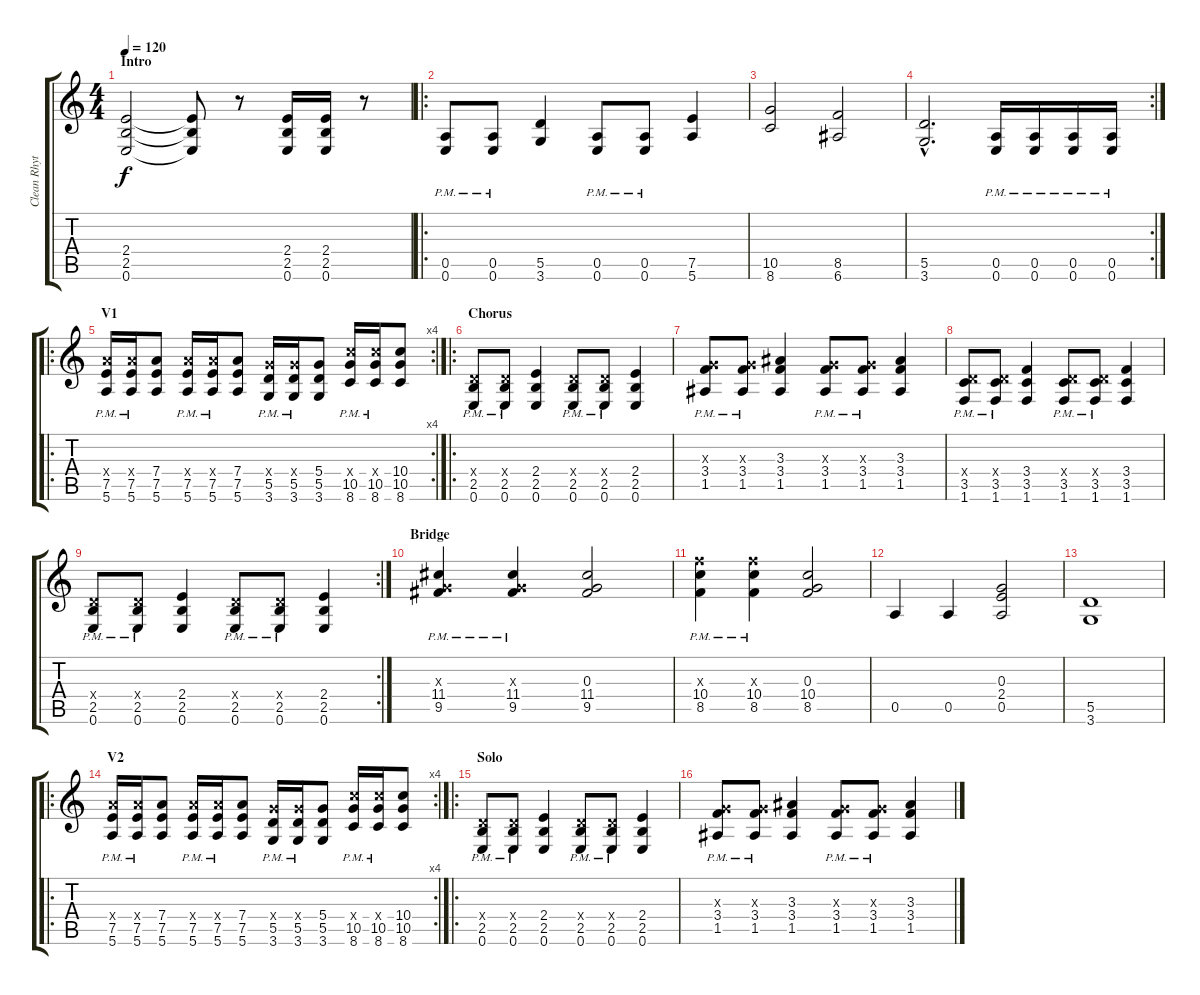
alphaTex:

\track ("Clean Rhythm Guitar (12-string)" "Clean Rhyt") {instrument electricguitarclean}
\staff {score tabs}
\tuning (E4 B3 G3 D3 A2 E2) {hide}
\ts (4 4)
\section ("" "Intro")
\tempo 120
\clef g2
\ks c
(2.4 2.5 0.6).2{dy f instrument electricguitarclean} (2.4{t} 2.5{t} 0.6{t}).8 r.8 (2.4 2.5 0.6).16 (2.4 2.5 0.6).16 r.8 |
\ro
(0.5{pm} 0.6{pm}).8 (0.5{pm} 0.6{pm}).8 (5.5 3.6).4 (0.5{pm} 0.6{pm}).8 (0.5{pm} 0.6{pm}).8 (7.5 5.6).4 |
(10.5 8.6).2 (8.5 6.6).2 |
\rc 2
(5.5{hac} 3.6{hac}).2{d} (0.5{pm} 0.6{pm}).16 (0.5{pm} 0.6{pm}).16 (0.5{pm} 0.6{pm}).16 (0.5{pm} 0.6{pm}).16 |
\ro
\rc 4
\section ("" "V1")
(7.4{x} 7.5{pm} 5.6{pm}).16 (7.4{x} 7.5{pm} 5.6{pm}).16 (7.4 7.5 5.6).8 (7.4{x} 7.5{pm} 5.6{pm}).16 (7.4{x} 7.5{pm} 5.6{pm}).16 (7.4 7.5 5.6).8 (5.4{x} 5.5{pm} 3.6{pm}).16 (5.4{x} 5.5{pm} 3.6{pm}).16 (5.4 5.5 3.6).8 (10.4{x} 10.5{pm} 8.6{pm}).16 (10.4{x} 10.5{pm} 8.6{pm}).16 (10.4 10.5 8.6).8 |
\ro
\section ("" "Chorus")
(0.4{x} 2.5{pm} 0.6{pm}).8 (0.4{x} 2.5{pm} 0.6{pm}).8 (2.4 2.5 0.6).4 (0.4{x} 2.5{pm} 0.6{pm}).8 (0.4{x} 2.5{pm} 0.6{pm}).8 (2.4 2.5 0.6).4 |
(0.3{x} 3.4{pm} 1.5{pm}).8 (0.3{x} 3.4{pm} 1.5{pm}).8 (3.3 3.4 1.5).4 (0.3{x} 3.4{pm} 1.5{pm}).8 (0.3{x} 3.4{pm} 1.5{pm}).8 (3.3 3.4 1.5).4 |
(0.4{x} 3.5{pm} 1.6{pm}).8 (0.4{x} 3.5{pm} 1.6{pm}).8 (3.4 3.5 1.6).4 (0.4{x} 3.5{pm} 1.6{pm}).8 (0.4{x} 3.5{pm} 1.6{pm}).8 (3.4 3.5 1.6).4 |
\rc 2
(0.4{x} 2.5{pm} 0.6{pm}).8 (0.4{x} 2.5{pm} 0.6{pm}).8 (2.4 2.5 0.6).4 (0.4{x} 2.5{pm} 0.6{pm}).8 (0.4{x} 2.5{pm} 0.6{pm}).8 (2.4 2.5 0.6).4 |
\section ("" "Bridge")
(0.3{x} 11.4{pm} 9.5{pm}).4 (0.3{x} 11.4{pm} 9.5{pm}).4 (0.3 11.4 9.5).2 |
(10.3{x} 10.4{pm} 8.5{pm}).4 (10.3{x} 10.4{pm} 8.5{pm}).4 (0.3 10.4 8.5).2 |
0.5.4 0.5.4 (0.3 2.4 0.5).2 |
(5.5 3.6).1 |
\ro
\rc 4
\section ("" "V2")
(7.4{x} 7.5{pm} 5.6{pm}).16 (7.4{x} 7.5{pm} 5.6{pm}).16 (7.4 7.5 5.6).8 (7.4{x} 7.5{pm} 5.6{pm}).16 (7.4{x} 7.5{pm} 5.6{pm}).16 (7.4 7.5 5.6).8 (5.4{x} 5.5{pm} 3.6{pm}).16 (5.4{x} 5.5{pm} 3.6{pm}).16 (5.4 5.5 3.6).8 (10.4{x} 10.5{pm} 8.6{pm}).16 (10.4{x} 10.5{pm} 8.6{pm}).16 (10.4 10.5 8.6).8 |
\ro
\section ("" "Solo")
(0.4{x} 2.5{pm} 0.6{pm}).8 (0.4{x} 2.5{pm} 0.6{pm}).8 (2.4 2.5 0.6).4 (0.4{x} 2.5{pm} 0.6{pm}).8 (0.4{x} 2.5{pm} 0.6{pm}).8 (2.4 2.5 0.6).4 |
(0.3{x} 3.4{pm} 1.5{pm}).8 (0.3{x} 3.4{pm} 1.5{pm}).8 (3.3 3.4 1.5).4 (0.3{x} 3.4{pm} 1.5{pm}).8 (0.3{x} 3.4{pm} 1.5{pm}).8 (3.3 3.4 1.5).4
